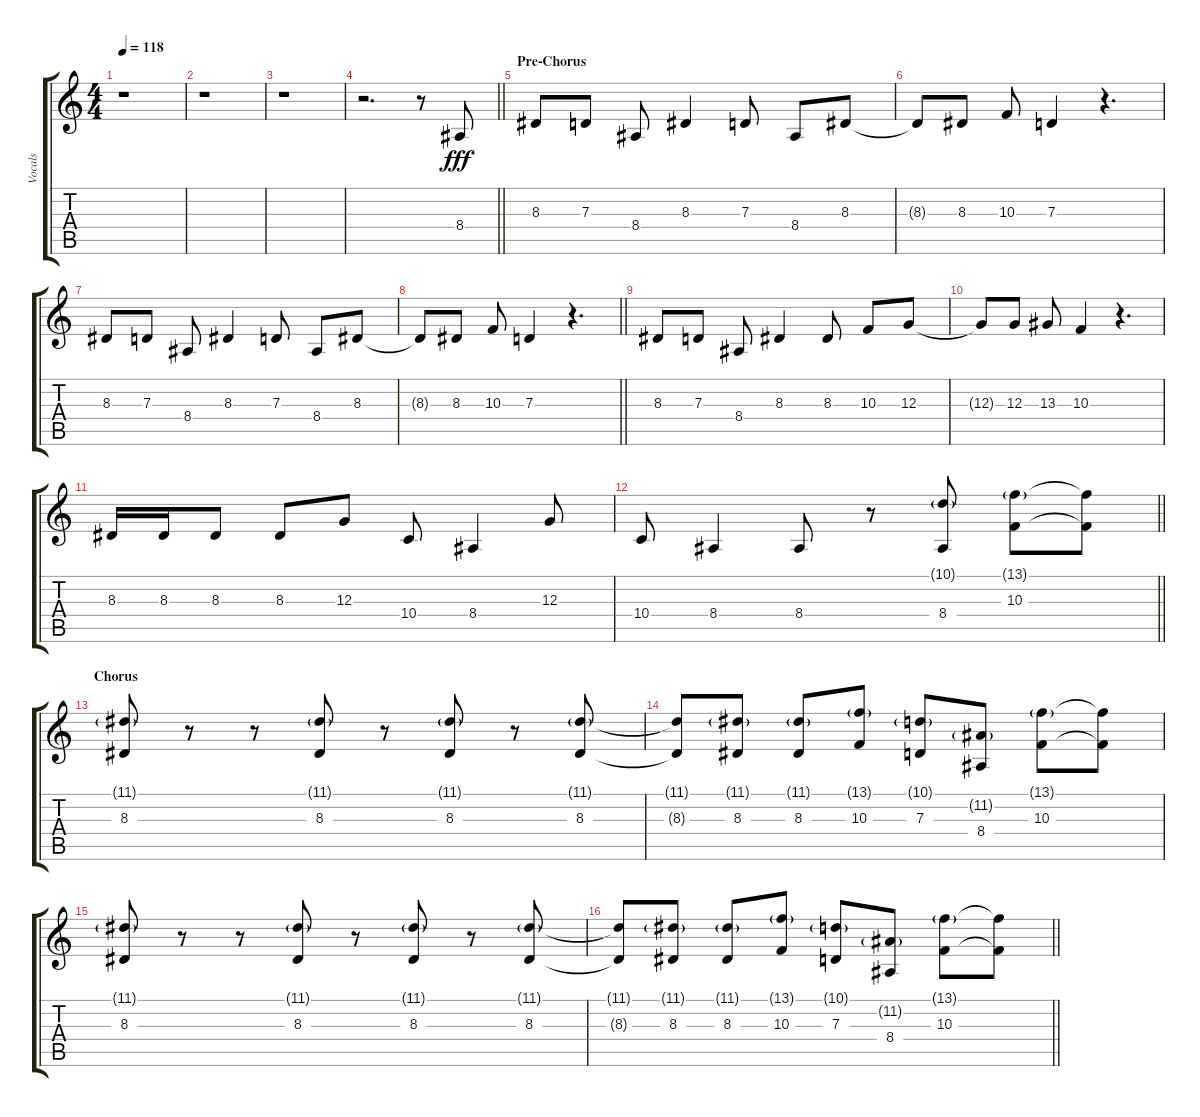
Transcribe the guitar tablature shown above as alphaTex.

\track ("Vocals" "Vocals") {instrument clarinet}
\staff {score tabs}
\tuning (E4 B3 G3 D3 A2 E2) {hide}
\ts (4 4)
\tempo 118
\clef g2
\ks c
r.1{dy fff} |
r.1 |
r.1 |
\barLineRight lightlight
r.2{d} r.8 8.4.8 |
\section ("" "Pre-Chorus")
8.3.8 7.3.8 8.4.8 8.3.4 7.3.8 8.4.8 8.3.8 |
8.3{t}.8 8.3.8 10.3.8 7.3.4 r.4{d} |
8.3.8 7.3.8 8.4.8 8.3.4 7.3.8 8.4.8 8.3.8 |
\barLineRight lightlight
8.3{t}.8 8.3.8 10.3.8 7.3.4 r.4{d} |
8.3.8 7.3.8 8.4.8 8.3.4 8.3.8 10.3.8 12.3.8 |
12.3{t}.8 12.3.8 13.3.8 10.3.4 r.4{d} |
8.3.16 8.3.16 8.3.8 8.3.8 12.3.8 10.4.8 8.4.4 12.3.8 |
\barLineRight lightlight
10.4.8 8.4.4 8.4.8 r.8 (10.1{g} 8.4).8 (13.1{g} 10.3).8 (13.1{t} 10.3{t}).8 |
\section ("" "Chorus")
(11.1{g} 8.3).8 r.8 r.8 (11.1{g} 8.3).8 r.8 (11.1{g} 8.3).8 r.8 (11.1{g} 8.3).8 |
(11.1{t} 8.3{t}).8 (11.1{g} 8.3).8 (11.1{g} 8.3).8 (13.1{g} 10.3).8 (10.1{g} 7.3).8 (11.2{g} 8.4).8 (13.1{g} 10.3).8 (13.1{t} 10.3{t}).8 |
(11.1{g} 8.3).8 r.8 r.8 (11.1{g} 8.3).8 r.8 (11.1{g} 8.3).8 r.8 (11.1{g} 8.3).8 |
\barLineRight lightlight
(11.1{t} 8.3{t}).8 (11.1{g} 8.3).8 (11.1{g} 8.3).8 (13.1{g} 10.3).8 (10.1{g} 7.3).8 (11.2{g} 8.4).8 (13.1{g} 10.3).8 (13.1{t} 10.3{t}).8
